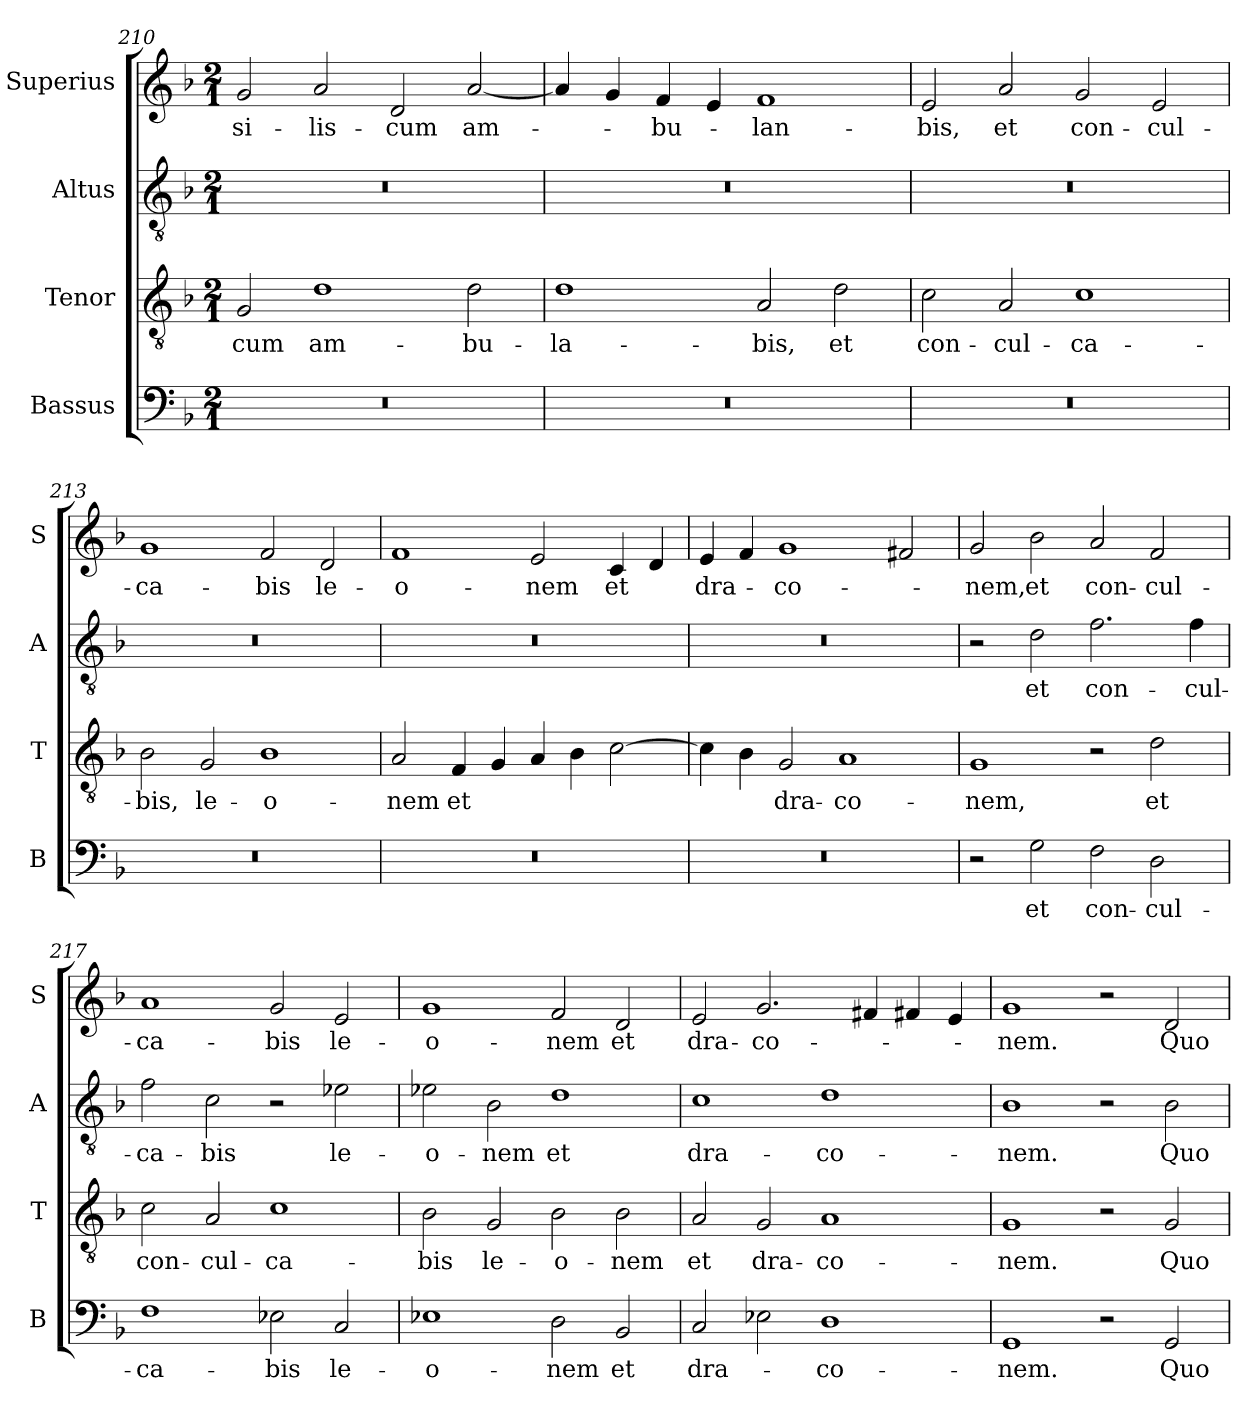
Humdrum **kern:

**kern	**text	**kern	**text	**kern	**text	**kern	**text
*part4	*part4	*part3	*part3	*part2	*part2	*part1	*part1
*staff4	*staff4	*staff3	*staff3	*staff2	*staff2	*staff1	*staff1
*I"Bassus	*	*I"Tenor	*	*I"Altus	*	*I"Superius	*
*I'B	*	*I'T	*	*I'A	*	*I'S	*
*clefF4	*	*clefGv2	*	*clefGv2	*	*clefG2	*
*k[b-]	*	*k[b-]	*	*k[b-]	*	*k[b-]	*
*M2/1	*	*M2/1	*	*M2/1	*	*M2/1	*
=210	=210	=210	=210	=210	=210	=210	=210
0r	.	2G/	cum	0r	.	2g/	-si-
.	.	1d	am-	.	.	2a/	-lis-
.	.	.	.	.	.	2d/	-cum
.	.	2d\	-bu-	.	.	[2a/	am-
=211	=211	=211	=211	=211	=211	=211	=211
0r	.	1d	-la-	0r	.	4a/]	.
.	.	.	.	.	.	4g/	.
.	.	.	.	.	.	4f/	-bu-
.	.	.	.	.	.	4e/	.
.	.	2A/	-bis,	.	.	1f	-lan-
.	.	2d\	et	.	.	.	.
=212	=212	=212	=212	=212	=212	=212	=212
0r	.	2c\	con-	0r	.	2e/	-bis,
.	.	2A/	-cul-	.	.	2a/	et
.	.	1c	-ca-	.	.	2g/	con-
.	.	.	.	.	.	2e/	-cul-
=213	=213	=213	=213	=213	=213	=213	=213
0r	.	2B-\	-bis,	0r	.	1g	-ca-
.	.	2G/	le-	.	.	.	.
.	.	1B-	-o-	.	.	2f/	-bis
.	.	.	.	.	.	2d/	le-
=214	=214	=214	=214	=214	=214	=214	=214
0r	.	2A/	-nem	0r	.	1f	-o-
.	.	4F/	et	.	.	.	.
.	.	4G/	.	.	.	.	.
.	.	4A/	.	.	.	2e/	-nem
.	.	4B-\	.	.	.	.	.
.	.	[2c\	.	.	.	4c/	et
.	.	.	.	.	.	4d/	.
=215	=215	=215	=215	=215	=215	=215	=215
0r	.	4c\]	.	0r	.	4e/	dra-
.	.	4B-\	.	.	.	4f/	.
.	.	2G/	dra-	.	.	1g	-co-
.	.	1A	-co-	.	.	.	.
.	.	.	.	.	.	2f#X/	.
=216	=216	=216	=216	=216	=216	=216	=216
2r	.	1G	-nem,	2r	.	2g/	-nem,
2G\	et	.	.	2d\	et	2b-\	et
2F\	con-	2r	.	2.f\	con-	2a/	con-
2D\	-cul-	2d\	et	.	.	2f/	-cul-
.	.	.	.	4f\	-cul-	.	.
=217	=217	=217	=217	=217	=217	=217	=217
1F	-ca-	2c\	con-	2f\	-ca-	1a	-ca-
.	.	2A/	-cul-	2c\	-bis	.	.
2E-X\	-bis	1c	-ca-	2r	.	2g/	-bis
2C/	le-	.	.	2e-X\	le-	2e/	le-
=218	=218	=218	=218	=218	=218	=218	=218
1E-X	-o-	2B-\	-bis	2e-X\	-o-	1g	-o-
.	.	2G/	le-	2B-\	-nem	.	.
2D\	-nem	2B-\	-o-	1d	et	2f/	-nem
2BB-/	et	2B-\	-nem	.	.	2d/	et
=219	=219	=219	=219	=219	=219	=219	=219
2C/	dra-	2A/	et	1c	dra-	2e/	dra-
2E-X\	.	2G/	dra-	.	.	2.g/	-co-
1D	-co-	1A	-co-	1d	-co-	.	.
.	.	.	.	.	.	4f#X/	.
.	.	.	.	.	.	4f#X/	.
.	.	.	.	.	.	4e/	.
=220	=220	=220	=220	=220	=220	=220	=220
1GG	-nem.	1G	-nem.	1B-	-nem.	1g	-nem.
2r	.	2r	.	2r	.	2r	.
2GG/	Quo-	2G/	Quo-	2B-\	Quo-	2d/	Quo-
=	=	=	=	=	=	=	=
*-	*-	*-	*-	*-	*-	*-	*-
